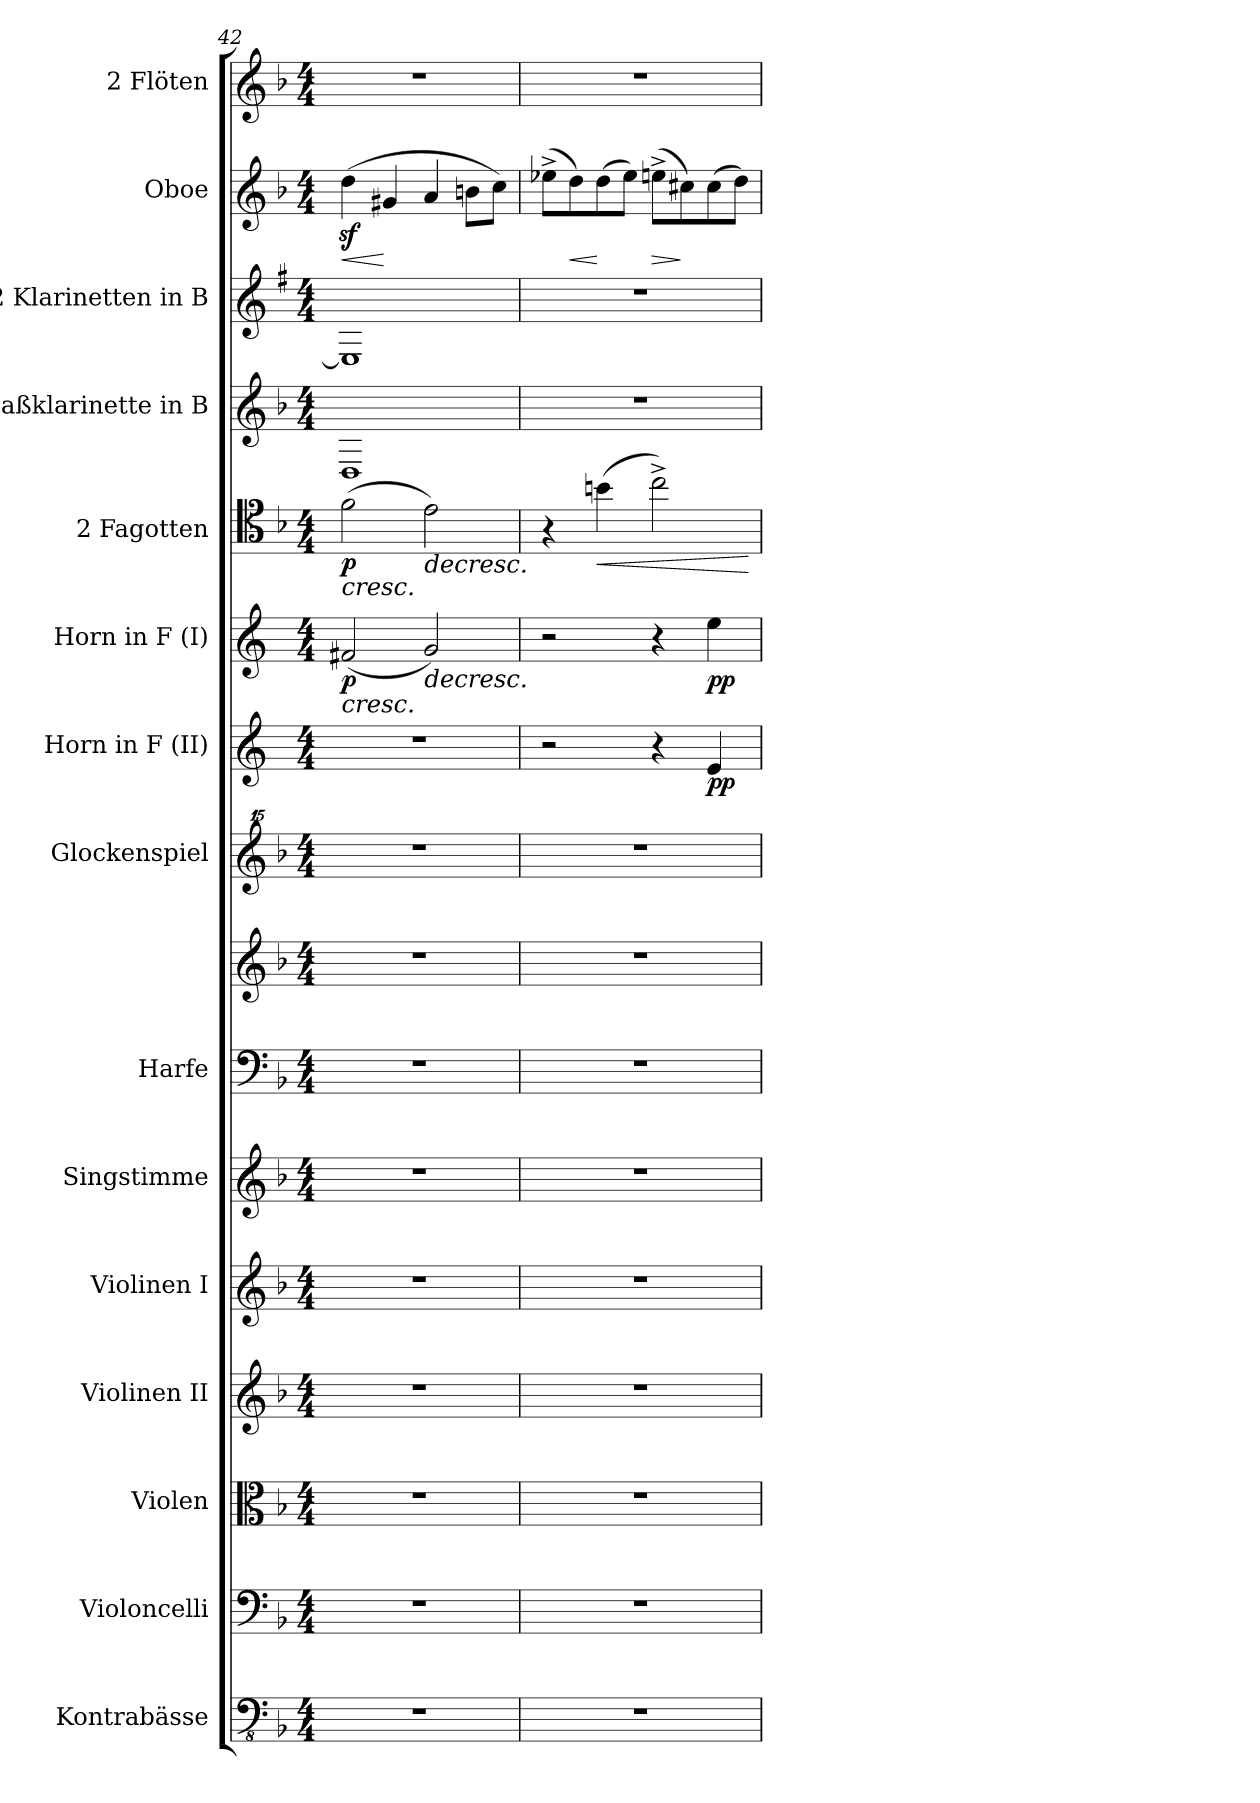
**kern	**kern	**kern	**kern	**kern	**kern	**kern	**kern	**kern	**kern	**dynam	**kern	**dynam	**kern	**dynam	**kern	**kern	**kern	**dynam	**kern
*part15	*part14	*part13	*part12	*part11	*part10	*part9	*part9	*part8	*part7	*part7	*part6	*part6	*part5	*part5	*part4	*part3	*part2	*part2	*part1
*staff16	*staff15	*staff14	*staff13	*staff12	*staff11	*staff10	*staff9	*staff8	*staff7	*staff7	*staff6	*staff6	*staff5	*staff5	*staff4	*staff3	*staff2	*staff2	*staff1
*I"Kontrabässe	*I"Violoncelli	*I"Violen	*I"Violinen II	*I"Violinen I	*I"Singstimme	*I"Harfe	*	*I"Glockenspiel	*I"Horn in F (II)	*	*I"Horn in F (I)	*	*I"2 Fagotten	*	*I"Baßklarinette in B	*I"2 Klarinetten in B	*I"Oboe	*	*I"2 Flöten
*I'Kb.	*I'Vc.	*	*I'Vl. II	*I'Vl. I	*I'Singst.	*I'Hf.	*	*I'Glk.	*I'Hr. II	*	*I'Hr. I	*	*I'Fg.	*	*I'Bklar. (B)	*I'Klar. (B)	*I'Ob.	*	*I'Fl.
*clefFv4	*clefF4	*clefC3	*clefG2	*clefG2	*clefG2	*clefF4	*clefG2	*clefG^^2	*clefG2	*	*clefG2	*	*clefC4	*	*clefG2	*clefG2	*clefG2	*	*clefG2
*	*	*	*	*	*	*	*	*	*ITrd4c7	*	*ITrd4c7	*	*	*	*ITrd8c14	*ITrd1c2	*	*	*
*k[b-]	*k[b-]	*k[b-]	*k[b-]	*k[b-]	*k[b-]	*k[b-]	*k[b-]	*k[b-]	*k[b-]	*	*k[b-]	*	*k[b-]	*	*k[b-]	*k[b-]	*k[b-]	*	*k[b-]
*M4/4	*M4/4	*M4/4	*M4/4	*M4/4	*M4/4	*M4/4	*M4/4	*M4/4	*M4/4	*	*M4/4	*	*M4/4	*	*M4/4	*M4/4	*M4/4	*	*M4/4
=42	=42	=42	=42	=42	=42	=42	=42	=42	=42	=42	=42	=42	=42	=42	=42	=42	=42	=42	=42
!	!	!	!	!	!	!	!	!	!	!	!	!LO:HP:b	!	!LO:HP:b	!	!	!	!LO:HP:b	!
!	!	!	!	!	!	!	!	!	!	!	!	!LO:DY:n=1:b	!	!LO:DY:n=1:b	!	!	!	!	!
1r	1r	1r	1r	1r	1r	1r	1r	1r	1r	.	(<2Bn/	< p	(>2f\	< p	1DD	1D]	(>4ddz<\	<	1r
.	.	.	.	.	.	.	.	.	.	.	.	.	.	.	.	.	4g#X/	[	.
!	!	!	!	!	!	!	!	!	!	!	!	!LO:HP:b	!	!LO:HP:b	!	!	!	!	!
.	.	.	.	.	.	.	.	.	.	.	2c/)	>	2e\)	>	.	.	4a/	.	.
.	.	.	.	.	.	.	.	.	.	.	.	.	.	.	.	.	8bn\L	.	.
.	.	.	.	.	.	.	.	.	.	.	.	.	.	.	.	.	8cc\J)	.	.
.	.	.	.	.	.	.	.	.	.	.	.	[	.	[	.	.	.	.	.
=43	=43	=43	=43	=43	=43	=43	=43	=43	=43	=43	=43	=43	=43	=43	=43	=43	=43	=43	=43
1r	1r	1r	1r	1r	1r	1r	1r	1r	2r	.	2r	.	4r	.	1r	1r	(>8ee-X^\L	.	1r
!	!	!	!	!	!	!	!	!	!	!	!	!	!	!	!	!	!	!LO:HP:b	!
.	.	.	.	.	.	.	.	.	.	.	.	.	.	.	.	.	8dd\)	<	.
!	!	!	!	!	!	!	!	!	!	!	!	!	!	!LO:HP:b	!	!	!	!	!
.	.	.	.	.	.	.	.	.	.	.	.	.	(>4bn\	<	.	.	(>8dd\	[	.
.	.	.	.	.	.	.	.	.	.	.	.	.	.	.	.	.	8ee-\J)	.	.
!	!	!	!	!	!	!	!	!	!	!	!	!	!	!	!	!	!	!LO:HP:b	!
.	.	.	.	.	.	.	.	.	4r	.	4r	.	2cc^\)	]	.	.	(>8een^\L	>	.
.	.	.	.	.	.	.	.	.	.	.	.	.	.	.	.	.	8cc#X\)	]	.
!	!	!	!	!	!	!	!	!	!	!LO:DY:b	!	!LO:DY:b	!	!	!	!	!	!	!
.	.	.	.	.	.	.	.	.	4A/	pp	4a\	pp	.	.	.	.	(>8cc#\	.	.
.	.	.	.	.	.	.	.	.	.	.	.	.	.	.	.	.	8dd\J)	.	.
.	.	.	.	.	.	.	.	.	.	.	.	]	.	[	.	.	.	.	.
=	=	=	=	=	=	=	=	=	=	=	=	=	=	=	=	=	=	=	=
*-	*-	*-	*-	*-	*-	*-	*-	*-	*-	*-	*-	*-	*-	*-	*-	*-	*-	*-	*-
